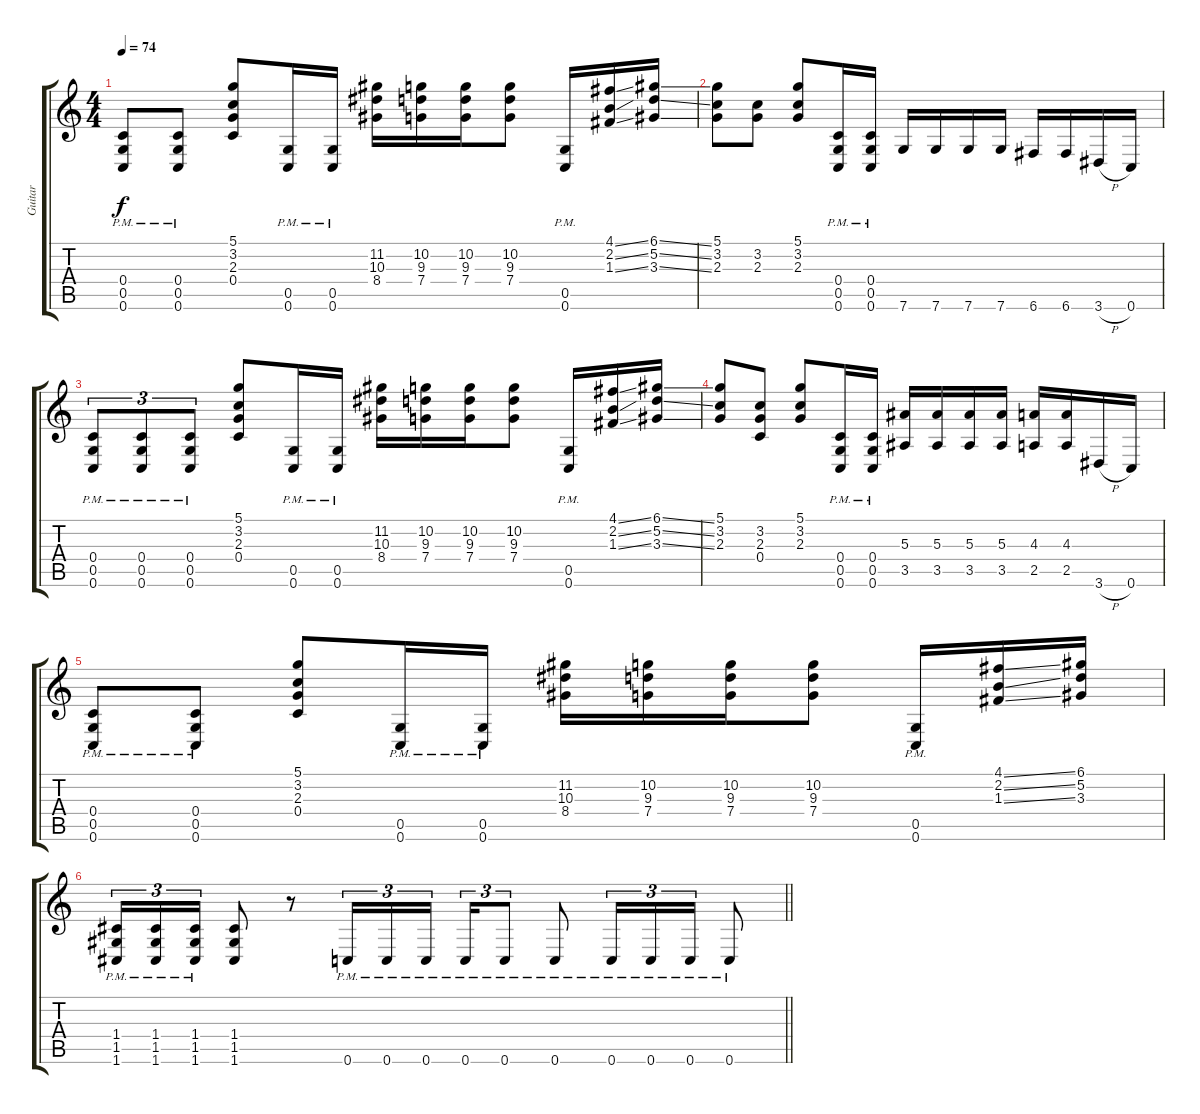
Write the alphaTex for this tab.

\track ("Guitar" "Guitar") {instrument distortionguitar}
\staff {score tabs}
\tuning (D4 A3 F3 C3 G2 C2) {hide}
\ts (4 4)
\tempo 74
\clef g2
\ks c
(0.4{pm} 0.5{pm} 0.6{pm}).8{dy f} (0.4{pm} 0.5{pm} 0.6{pm}).8 (5.1 3.2 2.3 0.4).8 (0.5{pm} 0.6{pm}).16 (0.5{pm} 0.6{pm}).16 (11.2 10.3 8.4).16 (10.2 9.3 7.4).16 (10.2 9.3 7.4).16 (10.2 9.3 7.4).8 (0.5{pm} 0.6{pm}).16 (4.1{ss} 2.2{ss} 1.3{ss}).16 (6.1{ss} 5.2{ss} 3.3{ss}).16 |
(5.1 3.2 2.3).8 (3.2 2.3).8 (5.1 3.2 2.3).8 (0.4{pm} 0.5{pm} 0.6{pm}).16 (0.4{pm} 0.5{pm} 0.6{pm}).16 7.6.16 7.6.16 7.6.16 7.6.16 6.6.16 6.6.16 3.6{h}.16 0.6.16 |
(0.4{pm} 0.5{pm} 0.6{pm}).8{tu (3 2)} (0.4{pm} 0.5{pm} 0.6{pm}).8{tu (3 2)} (0.4{pm} 0.5{pm} 0.6{pm}).8{tu (3 2)} (5.1 3.2 2.3 0.4).8 (0.5{pm} 0.6{pm}).16 (0.5{pm} 0.6{pm}).16 (11.2 10.3 8.4).16 (10.2 9.3 7.4).16 (10.2 9.3 7.4).16 (10.2 9.3 7.4).8 (0.5{pm} 0.6{pm}).16 (4.1{ss} 2.2{ss} 1.3{ss}).16 (6.1{ss} 5.2{ss} 3.3{ss}).16 |
(5.1 3.2 2.3).8 (3.2 2.3 0.4).8 (5.1 3.2 2.3).8 (0.4{pm} 0.5{pm} 0.6{pm}).16 (0.4{pm} 0.5{pm} 0.6{pm}).16 (5.3 3.5).16 (5.3 3.5).16 (5.3 3.5).16 (5.3 3.5).16 (4.3 2.5).16 (4.3 2.5).16 3.6{h}.16 0.6.16 |
(0.4{pm} 0.5{pm} 0.6{pm}).8 (0.4{pm} 0.5{pm} 0.6{pm}).8 (5.1 3.2 2.3 0.4).8 (0.5{pm} 0.6{pm}).16 (0.5{pm} 0.6{pm}).16 (11.2 10.3 8.4).16 (10.2 9.3 7.4).16 (10.2 9.3 7.4).16 (10.2 9.3 7.4).8 (0.5{pm} 0.6{pm}).16 (4.1{ss} 2.2{ss} 1.3{ss}).16 (6.1 5.2 3.3).16 |
\barLineRight lightlight
(1.4{pm} 1.5{pm} 1.6{pm}).16{tu (3 2)} (1.4{pm} 1.5{pm} 1.6{pm}).16{tu (3 2)} (1.4{pm} 1.5{pm} 1.6{pm}).16{tu (3 2)} (1.4 1.5 1.6).8 r.8 0.6{pm}.16{tu (3 2)} 0.6{pm}.16{tu (3 2)} 0.6{pm}.16{tu (3 2)} 0.6{pm}.16{tu (3 2)} 0.6{pm}.8{tu (3 2)} 0.6{pm}.8 0.6{pm}.16{tu (3 2)} 0.6{pm}.16{tu (3 2)} 0.6{pm}.16{tu (3 2)} 0.6{pm}.8
